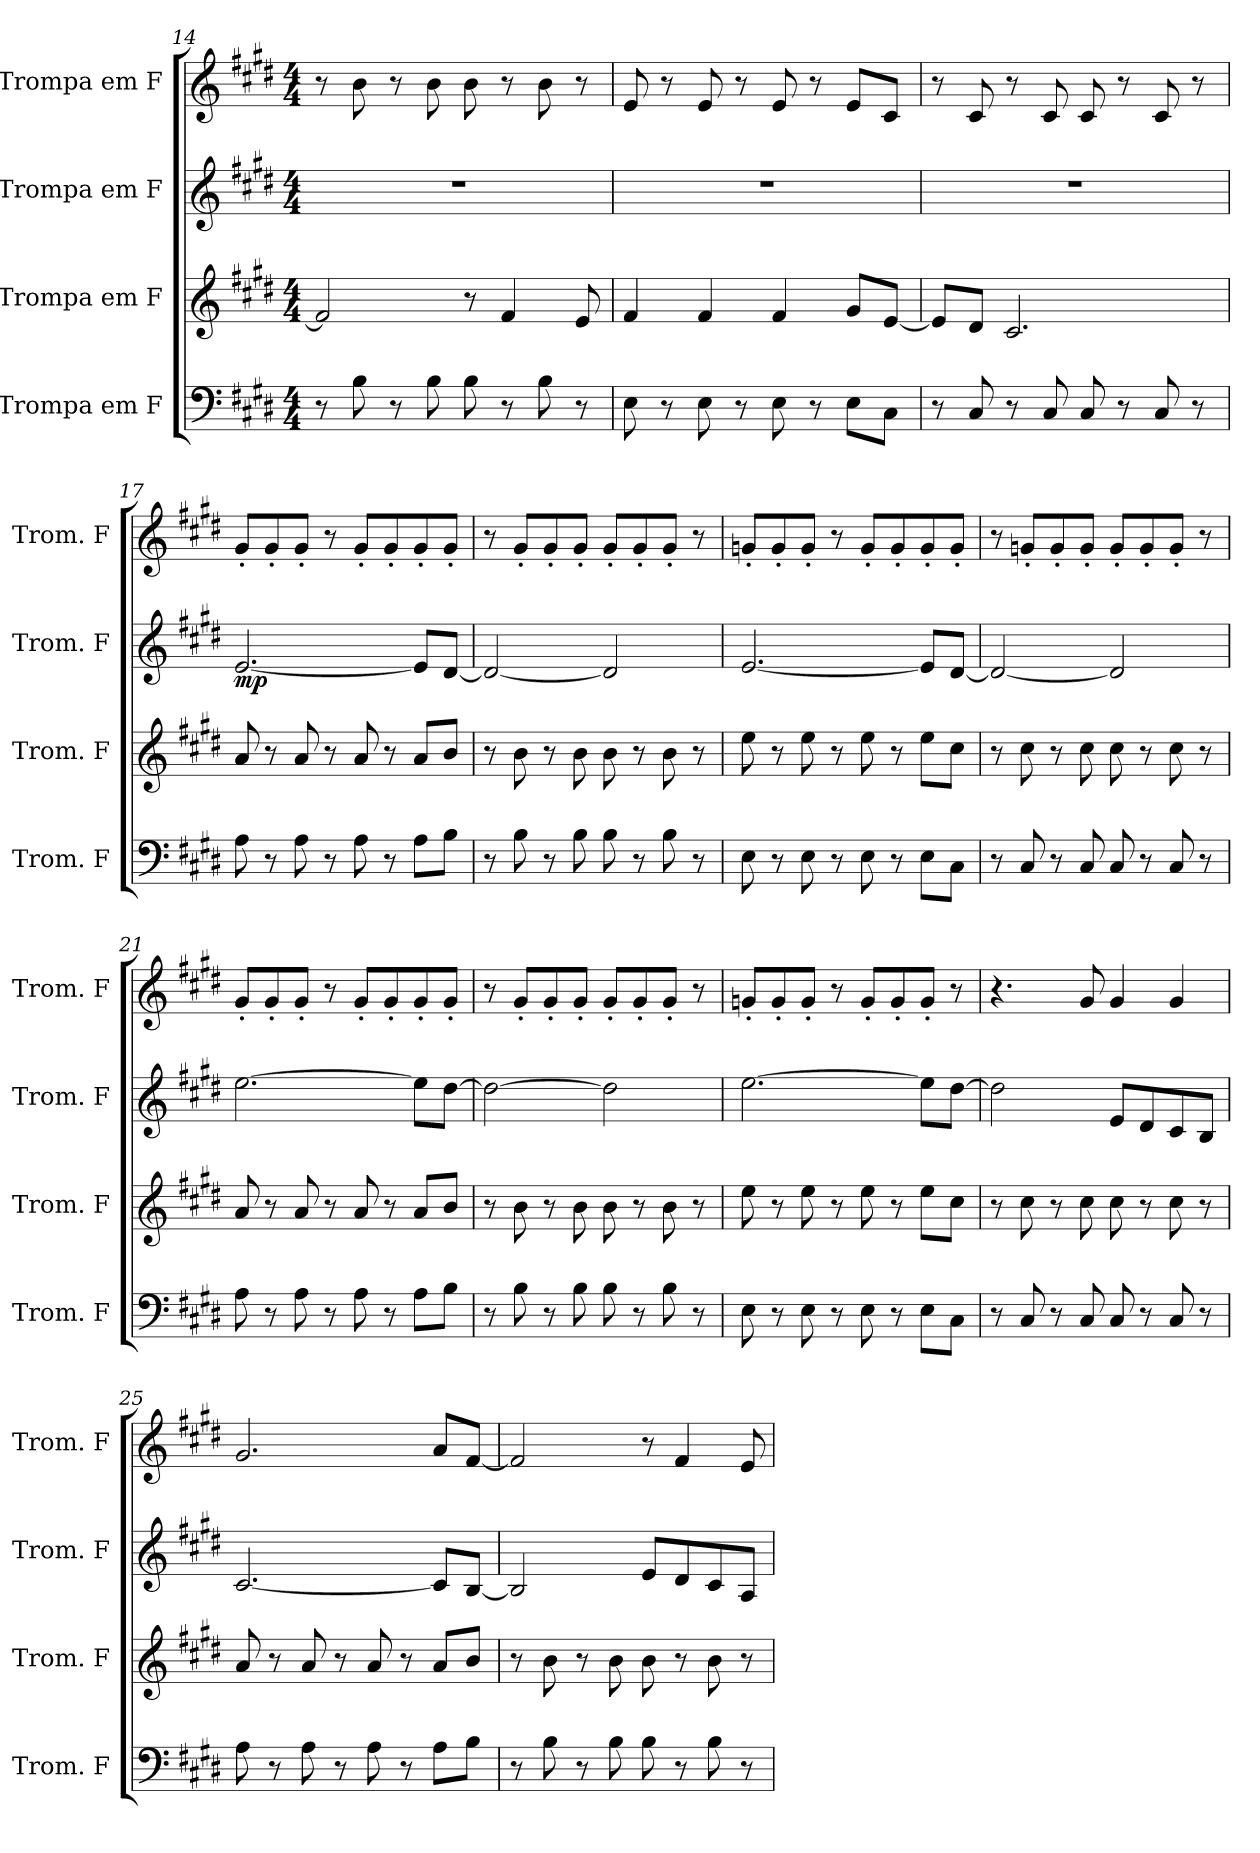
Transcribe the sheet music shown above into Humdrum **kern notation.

**kern	**kern	**kern	**dynam	**kern
*part4	*part3	*part2	*part2	*part1
*staff4	*staff3	*staff2	*staff2	*staff1
*I"Trompa em F	*I"Trompa em F	*I"Trompa em F	*	*I"Trompa em F
*I'Trom. F	*I'Trom. F	*I'Trom. F	*	*I'Trom. F
*clefF4	*clefG2	*clefG2	*	*clefG2
*ITrd4c7	*ITrd4c7	*ITrd4c7	*	*ITrd4c7
*k[f#c#g#]	*k[f#c#g#]	*k[f#c#g#]	*	*k[f#c#g#]
*M4/4	*M4/4	*M4/4	*	*M4/4
=14	=14	=14	=14	=14
8r	2B/]	1r	.	8r
8E\	.	.	.	8e\
8r	.	.	.	8r
8E\	.	.	.	8e\
8E\	8r	.	.	8e\
8r	4B/	.	.	8r
8E\	.	.	.	8e\
8r	8A/	.	.	8r
=15	=15	=15	=15	=15
8AA\	4B/	1r	.	8A/
8r	.	.	.	8r
8AA\	4B/	.	.	8A/
8r	.	.	.	8r
8AA\	4B/	.	.	8A/
8r	.	.	.	8r
8AA\L	8c#/L	.	.	8A/L
8FF#\J	[8A/J	.	.	8F#/J
=16	=16	=16	=16	=16
8r	8A/L]	1r	.	8r
8FF#/	8G#/J	.	.	8F#/
8r	2.F#/	.	.	8r
8FF#/	.	.	.	8F#/
8FF#/	.	.	.	8F#/
8r	.	.	.	8r
8FF#/	.	.	.	8F#/
8r	.	.	.	8r
!!LO:LB:g=z
=17	=17	=17	=17	=17
!	!	!	!LO:DY:b	!
8D\	8d/	[2.A/	mp	8c#'/L
8r	8r	.	.	8c#'/
8D\	8d/	.	.	8c#'/J
8r	8r	.	.	8r
8D\	8d/	.	.	8c#'/L
8r	8r	.	.	8c#'/
8D\L	8d/L	8A/L]	.	8c#'/
8E\J	8e/J	[8G#/J	.	8c#'/J
=18	=18	=18	=18	=18
8r	8r	2G#/_	.	8r
8E\	8e\	.	.	8c#'/L
8r	8r	.	.	8c#'/
8E\	8e\	.	.	8c#'/J
8E\	8e\	2G#/]	.	8c#'/L
8r	8r	.	.	8c#'/
8E\	8e\	.	.	8c#'/J
8r	8r	.	.	8r
=19	=19	=19	=19	=19
8AA\	8a\	[2.A/	.	8cn'/L
8r	8r	.	.	8c'/
8AA\	8a\	.	.	8c'/J
8r	8r	.	.	8r
8AA\	8a\	.	.	8c'/L
8r	8r	.	.	8c'/
8AA\L	8a\L	8A/L]	.	8c'/
8FF#\J	8f#\J	[8G#/J	.	8c'/J
=20	=20	=20	=20	=20
8r	8r	2G#/_	.	8r
8FF#/	8f#\	.	.	8cn'/L
8r	8r	.	.	8c'/
8FF#/	8f#\	.	.	8c'/J
8FF#/	8f#\	2G#/]	.	8c'/L
8r	8r	.	.	8c'/
8FF#/	8f#\	.	.	8c'/J
8r	8r	.	.	8r
!!LO:PB:g=z
=21	=21	=21	=21	=21
8D\	8d/	[2.a\	.	8c#'/L
8r	8r	.	.	8c#'/
8D\	8d/	.	.	8c#'/J
8r	8r	.	.	8r
8D\	8d/	.	.	8c#'/L
8r	8r	.	.	8c#'/
8D\L	8d/L	8a\L]	.	8c#'/
8E\J	8e/J	[8g#\J	.	8c#'/J
=22	=22	=22	=22	=22
8r	8r	2g#\_	.	8r
8E\	8e\	.	.	8c#'/L
8r	8r	.	.	8c#'/
8E\	8e\	.	.	8c#'/J
8E\	8e\	2g#\]	.	8c#'/L
8r	8r	.	.	8c#'/
8E\	8e\	.	.	8c#'/J
8r	8r	.	.	8r
=23	=23	=23	=23	=23
8AA\	8a\	[2.a\	.	8cn'/L
8r	8r	.	.	8c'/
8AA\	8a\	.	.	8c'/J
8r	8r	.	.	8r
8AA\	8a\	.	.	8c'/L
8r	8r	.	.	8c'/
8AA\L	8a\L	8a\L]	.	8c'/J
8FF#\J	8f#\J	[8g#\J	.	8r
=24	=24	=24	=24	=24
8r	8r	2g#\]	.	4.r
8FF#/	8f#\	.	.	.
8r	8r	.	.	.
8FF#/	8f#\	.	.	8c#/
8FF#/	8f#\	8A/L	.	4c#/
8r	8r	8G#/	.	.
8FF#/	8f#\	8F#/	.	4c#/
8r	8r	8E/J	.	.
!!LO:LB:g=z
=25	=25	=25	=25	=25
8D\	8d/	[2.F#/	.	2.c#/
8r	8r	.	.	.
8D\	8d/	.	.	.
8r	8r	.	.	.
8D\	8d/	.	.	.
8r	8r	.	.	.
8D\L	8d/L	8F#/L]	.	8d/L
8E\J	8e/J	[8E/J	.	[8B/J
=26	=26	=26	=26	=26
8r	8r	2E/]	.	2B/]
8E\	8e\	.	.	.
8r	8r	.	.	.
8E\	8e\	.	.	.
8E\	8e\	8A/L	.	8r
8r	8r	8G#/	.	4B/
8E\	8e\	8F#/	.	.
8r	8r	8D/J	.	8A/
=	=	=	=	=
*-	*-	*-	*-	*-
